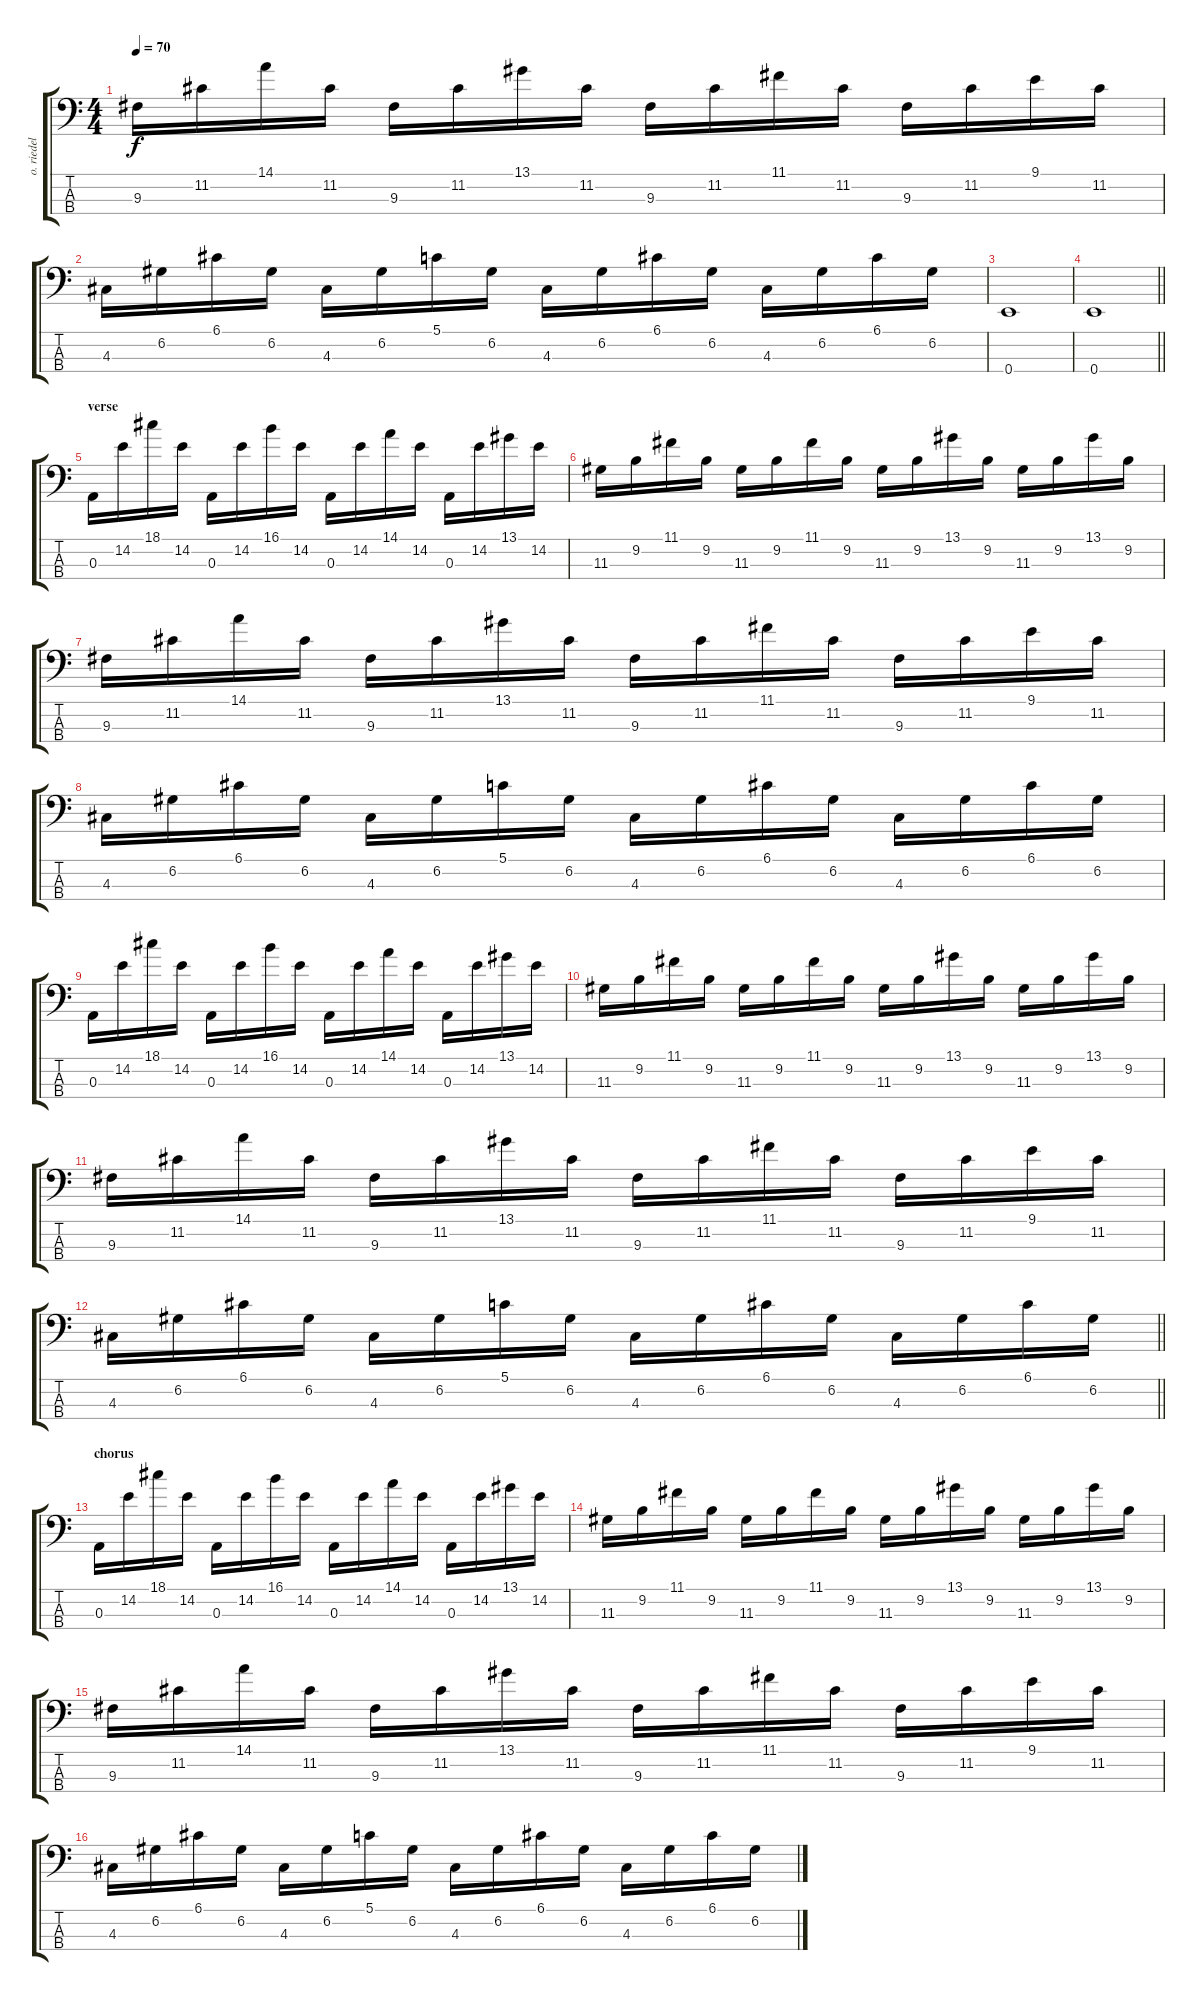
\track ("o. riedel - bass" "o. riedel ") {instrument electricbassfinger}
\staff {score tabs}
\tuning (G2 D2 A1 E1) {hide}
\ts (4 4)
\tempo 70
\clef f4
\ks c
9.3.16{dy f} 11.2.16 14.1.16 11.2.16 9.3.16 11.2.16 13.1.16 11.2.16 9.3.16 11.2.16 11.1.16 11.2.16 9.3.16 11.2.16 9.1.16 11.2.16 |
4.3.16 6.2.16 6.1.16 6.2.16 4.3.16 6.2.16 5.1.16 6.2.16 4.3.16 6.2.16 6.1.16 6.2.16 4.3.16 6.2.16 6.1.16 6.2.16 |
0.4.1 |
\barLineRight lightlight
0.4.1 |
\section ("" "verse")
0.3.16 14.2.16 18.1.16 14.2.16 0.3.16 14.2.16 16.1.16 14.2.16 0.3.16 14.2.16 14.1.16 14.2.16 0.3.16 14.2.16 13.1.16 14.2.16 |
11.3.16 9.2.16 11.1.16 9.2.16 11.3.16 9.2.16 11.1.16 9.2.16 11.3.16 9.2.16 13.1.16 9.2.16 11.3.16 9.2.16 13.1.16 9.2.16 |
9.3.16 11.2.16 14.1.16 11.2.16 9.3.16 11.2.16 13.1.16 11.2.16 9.3.16 11.2.16 11.1.16 11.2.16 9.3.16 11.2.16 9.1.16 11.2.16 |
4.3.16 6.2.16 6.1.16 6.2.16 4.3.16 6.2.16 5.1.16 6.2.16 4.3.16 6.2.16 6.1.16 6.2.16 4.3.16 6.2.16 6.1.16 6.2.16 |
0.3.16 14.2.16 18.1.16 14.2.16 0.3.16 14.2.16 16.1.16 14.2.16 0.3.16 14.2.16 14.1.16 14.2.16 0.3.16 14.2.16 13.1.16 14.2.16 |
11.3.16 9.2.16 11.1.16 9.2.16 11.3.16 9.2.16 11.1.16 9.2.16 11.3.16 9.2.16 13.1.16 9.2.16 11.3.16 9.2.16 13.1.16 9.2.16 |
9.3.16 11.2.16 14.1.16 11.2.16 9.3.16 11.2.16 13.1.16 11.2.16 9.3.16 11.2.16 11.1.16 11.2.16 9.3.16 11.2.16 9.1.16 11.2.16 |
\barLineRight lightlight
4.3.16 6.2.16 6.1.16 6.2.16 4.3.16 6.2.16 5.1.16 6.2.16 4.3.16 6.2.16 6.1.16 6.2.16 4.3.16 6.2.16 6.1.16 6.2.16 |
\section ("" "chorus")
0.3.16 14.2.16 18.1.16 14.2.16 0.3.16 14.2.16 16.1.16 14.2.16 0.3.16 14.2.16 14.1.16 14.2.16 0.3.16 14.2.16 13.1.16 14.2.16 |
11.3.16 9.2.16 11.1.16 9.2.16 11.3.16 9.2.16 11.1.16 9.2.16 11.3.16 9.2.16 13.1.16 9.2.16 11.3.16 9.2.16 13.1.16 9.2.16 |
9.3.16 11.2.16 14.1.16 11.2.16 9.3.16 11.2.16 13.1.16 11.2.16 9.3.16 11.2.16 11.1.16 11.2.16 9.3.16 11.2.16 9.1.16 11.2.16 |
4.3.16 6.2.16 6.1.16 6.2.16 4.3.16 6.2.16 5.1.16 6.2.16 4.3.16 6.2.16 6.1.16 6.2.16 4.3.16 6.2.16 6.1.16 6.2.16
